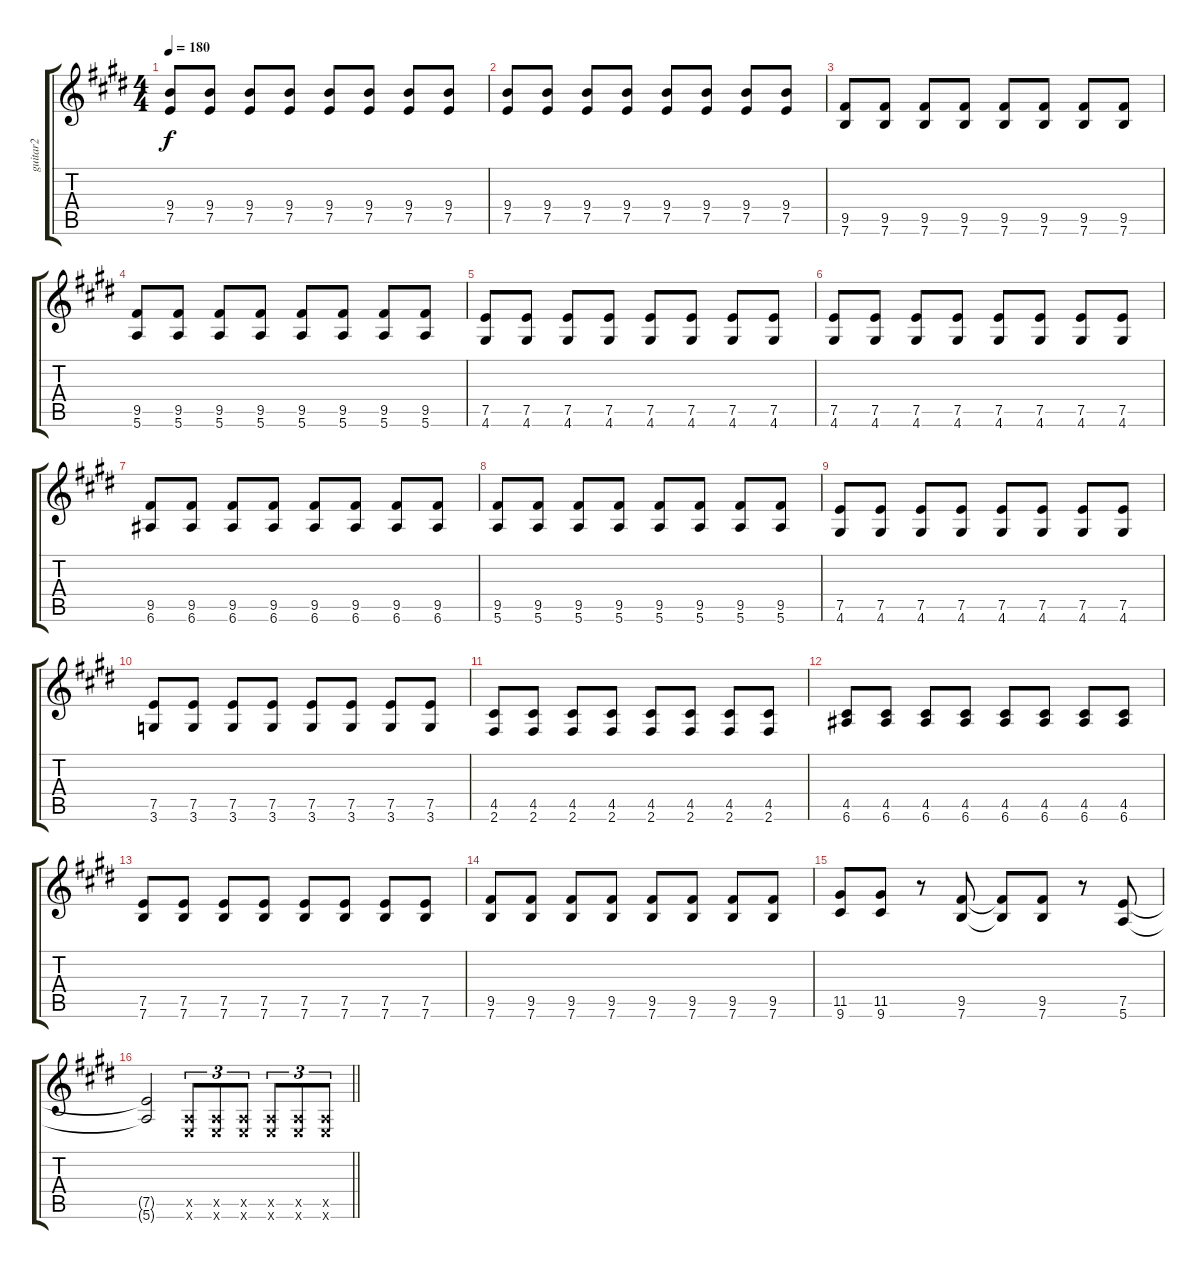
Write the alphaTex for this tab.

\track ("guitar2" "guitar2") {instrument overdrivenguitar}
\staff {score tabs}
\tuning (E4 B3 G3 D3 A2 E2) {hide}
\ts (4 4)
\tempo 180
\clef g2
\ks e
(9.4 7.5).8{dy f} (9.4 7.5).8 (9.4 7.5).8 (9.4 7.5).8 (9.4 7.5).8 (9.4 7.5).8 (9.4 7.5).8 (9.4 7.5).8 |
(9.4 7.5).8 (9.4 7.5).8 (9.4 7.5).8 (9.4 7.5).8 (9.4 7.5).8 (9.4 7.5).8 (9.4 7.5).8 (9.4 7.5).8 |
(9.5 7.6).8 (9.5 7.6).8 (9.5 7.6).8 (9.5 7.6).8 (9.5 7.6).8 (9.5 7.6).8 (9.5 7.6).8 (9.5 7.6).8 |
(9.5 5.6).8 (9.5 5.6).8 (9.5 5.6).8 (9.5 5.6).8 (9.5 5.6).8 (9.5 5.6).8 (9.5 5.6).8 (9.5 5.6).8 |
(7.5 4.6).8 (7.5 4.6).8 (7.5 4.6).8 (7.5 4.6).8 (7.5 4.6).8 (7.5 4.6).8 (7.5 4.6).8 (7.5 4.6).8 |
(7.5 4.6).8 (7.5 4.6).8 (7.5 4.6).8 (7.5 4.6).8 (7.5 4.6).8 (7.5 4.6).8 (7.5 4.6).8 (7.5 4.6).8 |
(9.5 6.6).8 (9.5 6.6).8 (9.5 6.6).8 (9.5 6.6).8 (9.5 6.6).8 (9.5 6.6).8 (9.5 6.6).8 (9.5 6.6).8 |
(9.5 5.6).8 (9.5 5.6).8 (9.5 5.6).8 (9.5 5.6).8 (9.5 5.6).8 (9.5 5.6).8 (9.5 5.6).8 (9.5 5.6).8 |
(7.5 4.6).8 (7.5 4.6).8 (7.5 4.6).8 (7.5 4.6).8 (7.5 4.6).8 (7.5 4.6).8 (7.5 4.6).8 (7.5 4.6).8 |
(7.5 3.6).8 (7.5 3.6).8 (7.5 3.6).8 (7.5 3.6).8 (7.5 3.6).8 (7.5 3.6).8 (7.5 3.6).8 (7.5 3.6).8 |
(4.5 2.6).8 (4.5 2.6).8 (4.5 2.6).8 (4.5 2.6).8 (4.5 2.6).8 (4.5 2.6).8 (4.5 2.6).8 (4.5 2.6).8 |
(4.5 6.6).8 (4.5 6.6).8 (4.5 6.6).8 (4.5 6.6).8 (4.5 6.6).8 (4.5 6.6).8 (4.5 6.6).8 (4.5 6.6).8 |
(7.5 7.6).8 (7.5 7.6).8 (7.5 7.6).8 (7.5 7.6).8 (7.5 7.6).8 (7.5 7.6).8 (7.5 7.6).8 (7.5 7.6).8 |
(9.5 7.6).8 (9.5 7.6).8 (9.5 7.6).8 (9.5 7.6).8 (9.5 7.6).8 (9.5 7.6).8 (9.5 7.6).8 (9.5 7.6).8 |
(11.5 9.6).8 (11.5 9.6).8 r.8 (9.5 7.6).8 (9.5{t} 7.6{t}).8 (9.5 7.6).8 r.8 (7.5 5.6).8 |
\barLineRight lightlight
(7.5{t} 5.6{t}).2 (0.5{x} 0.6{x}).8{tu (3 2)} (0.5{x} 0.6{x}).8{tu (3 2)} (0.5{x} 0.6{x}).8{tu (3 2)} (0.5{x} 0.6{x}).8{tu (3 2)} (0.5{x} 0.6{x}).8{tu (3 2)} (0.5{x} 0.6{x}).8{tu (3 2)}
